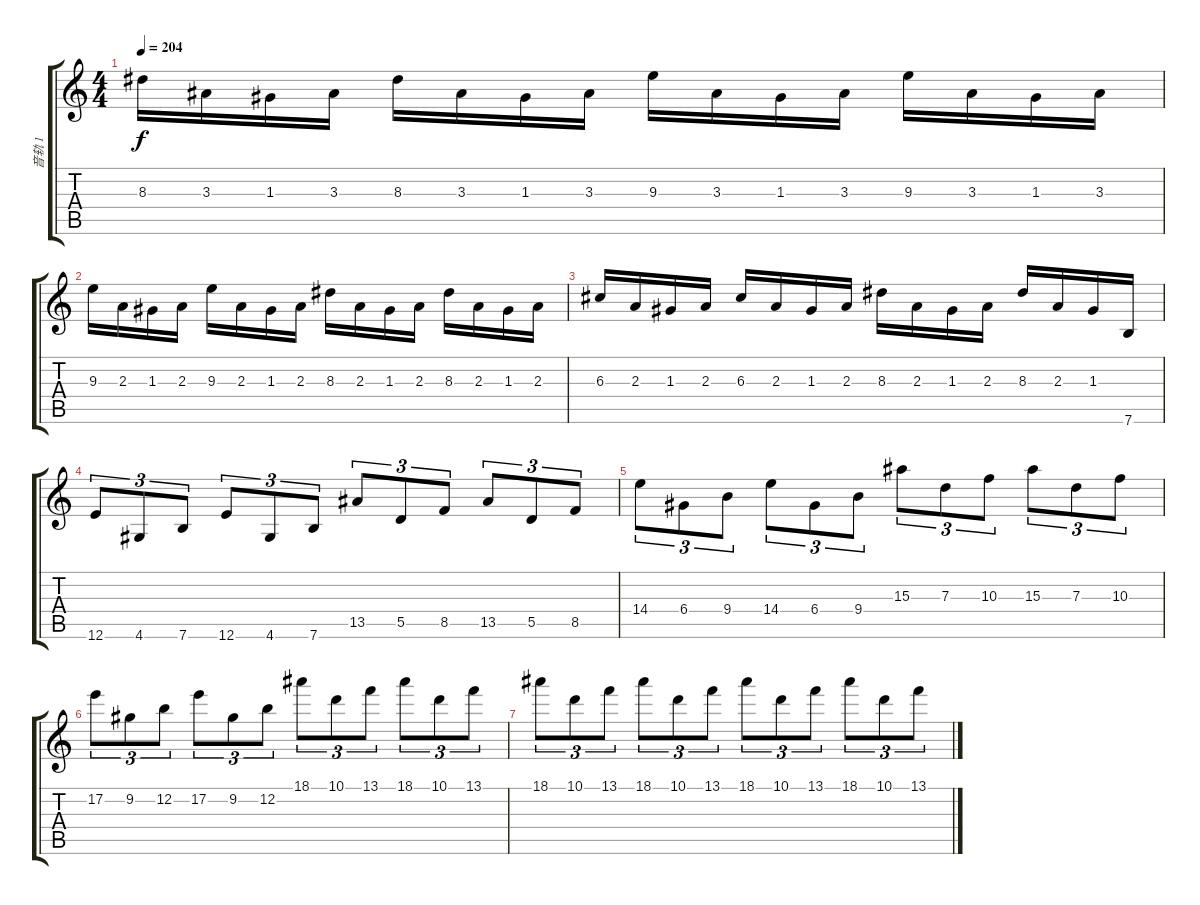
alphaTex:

\track ("音轨 1" "音轨 1") {instrument overdrivenguitar}
\staff {score tabs}
\tuning (E4 B3 G3 D3 A2 E2) {hide}
\ts (4 4)
\tempo 204
\clef g2
\ks c
8.3.16{dy f} 3.3.16 1.3.16 3.3.16 8.3.16 3.3.16 1.3.16 3.3.16 9.3.16 3.3.16 1.3.16 3.3.16 9.3.16 3.3.16 1.3.16 3.3.16 |
9.3.16 2.3.16 1.3.16 2.3.16 9.3.16 2.3.16 1.3.16 2.3.16 8.3.16 2.3.16 1.3.16 2.3.16 8.3.16 2.3.16 1.3.16 2.3.16 |
6.3.16 2.3.16 1.3.16 2.3.16 6.3.16 2.3.16 1.3.16 2.3.16 8.3.16 2.3.16 1.3.16 2.3.16 8.3.16 2.3.16 1.3.16 7.6.16 |
12.6.8{tu (3 2)} 4.6.8{tu (3 2)} 7.6.8{tu (3 2)} 12.6.8{tu (3 2)} 4.6.8{tu (3 2)} 7.6.8{tu (3 2)} 13.5.8{tu (3 2)} 5.5.8{tu (3 2)} 8.5.8{tu (3 2)} 13.5.8{tu (3 2)} 5.5.8{tu (3 2)} 8.5.8{tu (3 2)} |
14.4.8{tu (3 2)} 6.4.8{tu (3 2)} 9.4.8{tu (3 2)} 14.4.8{tu (3 2)} 6.4.8{tu (3 2)} 9.4.8{tu (3 2)} 15.3.8{tu (3 2)} 7.3.8{tu (3 2)} 10.3.8{tu (3 2)} 15.3.8{tu (3 2)} 7.3.8{tu (3 2)} 10.3.8{tu (3 2)} |
17.2.8{tu (3 2)} 9.2.8{tu (3 2)} 12.2.8{tu (3 2)} 17.2.8{tu (3 2)} 9.2.8{tu (3 2)} 12.2.8{tu (3 2)} 18.1.8{tu (3 2)} 10.1.8{tu (3 2)} 13.1.8{tu (3 2)} 18.1.8{tu (3 2)} 10.1.8{tu (3 2)} 13.1.8{tu (3 2)} |
18.1.8{tu (3 2)} 10.1.8{tu (3 2)} 13.1.8{tu (3 2)} 18.1.8{tu (3 2)} 10.1.8{tu (3 2)} 13.1.8{tu (3 2)} 18.1.8{tu (3 2)} 10.1.8{tu (3 2)} 13.1.8{tu (3 2)} 18.1.8{tu (3 2)} 10.1.8{tu (3 2)} 13.1.8{tu (3 2)}
